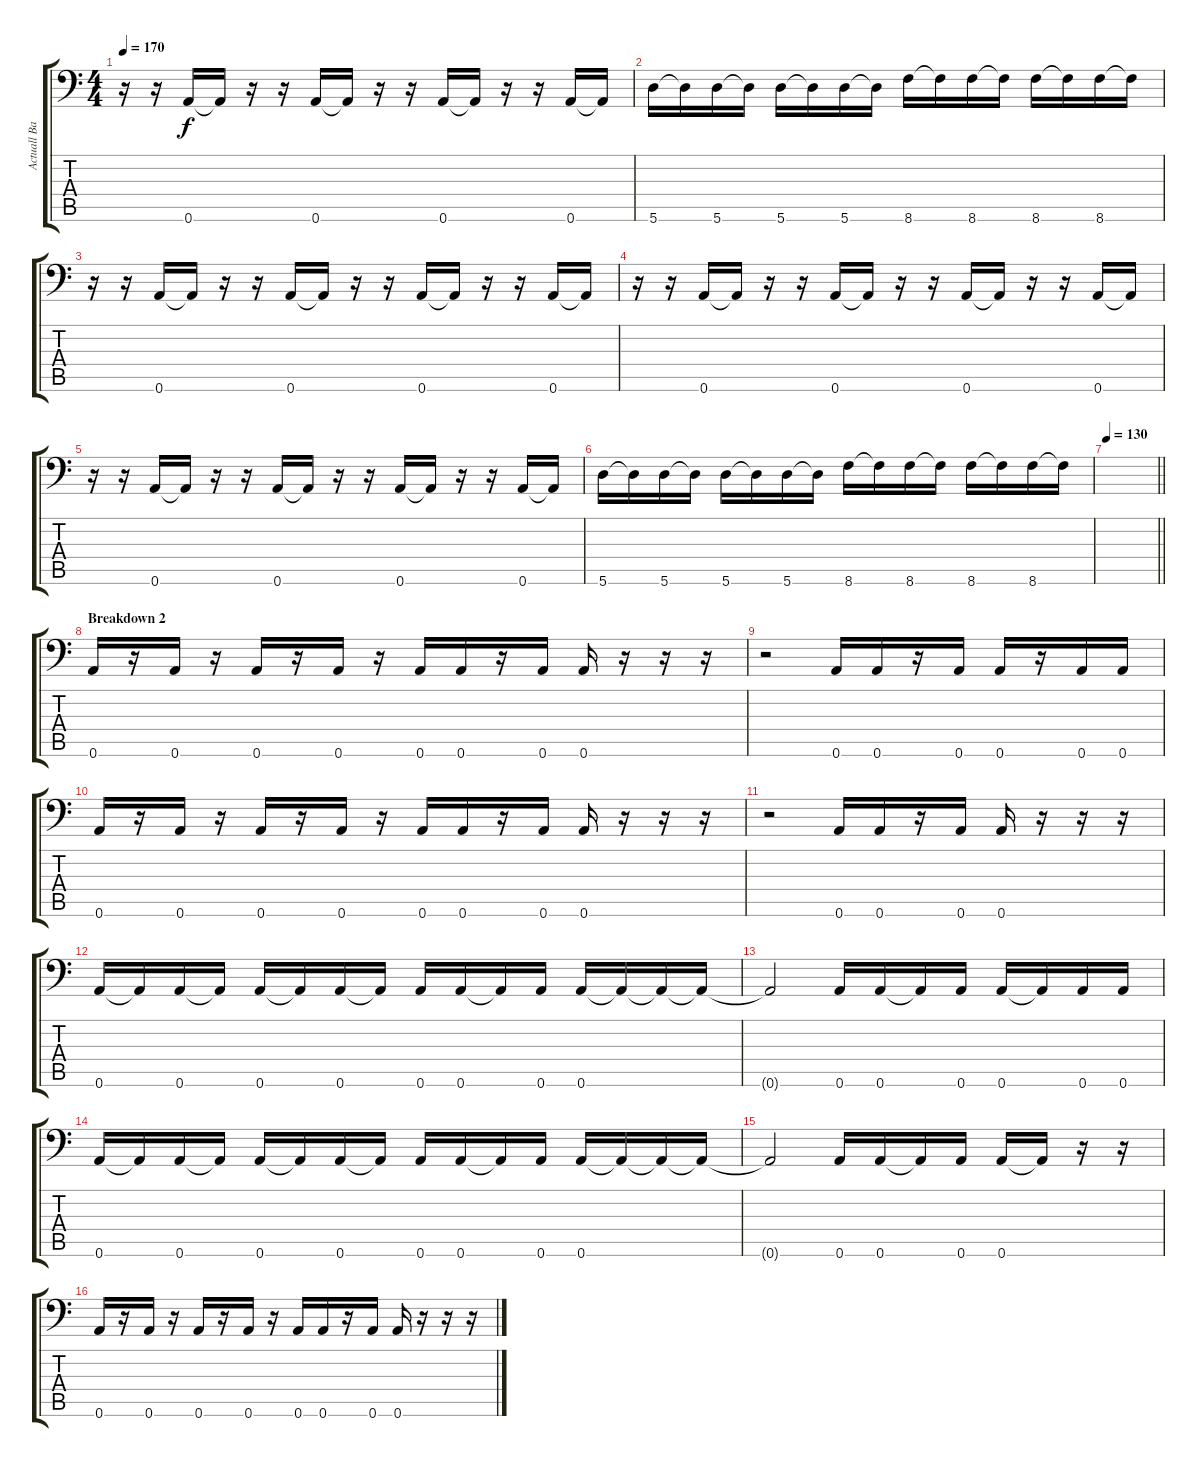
\track ("Actuall Bas" "Actuall Ba") {instrument electricbasspick}
\staff {score tabs}
\tuning (B3 Gb3 D3 A2 E2 A1) {hide}
\ts (4 4)
\tempo 170
\clef f4
\ks c
r.16{dy f} r.16 0.6.16 0.6{t}.16 r.16 r.16 0.6.16 0.6{t}.16 r.16 r.16 0.6.16 0.6{t}.16 r.16 r.16 0.6.16 0.6{t}.16 |
5.6.16 5.6{t}.16 5.6.16 5.6{t}.16 5.6.16 5.6{t}.16 5.6.16 5.6{t}.16 8.6.16 8.6{t}.16 8.6.16 8.6{t}.16 8.6.16 8.6{t}.16 8.6.16 8.6{t}.16 |
r.16 r.16 0.6.16 0.6{t}.16 r.16 r.16 0.6.16 0.6{t}.16 r.16 r.16 0.6.16 0.6{t}.16 r.16 r.16 0.6.16 0.6{t}.16 |
r.16 r.16 0.6.16 0.6{t}.16 r.16 r.16 0.6.16 0.6{t}.16 r.16 r.16 0.6.16 0.6{t}.16 r.16 r.16 0.6.16 0.6{t}.16 |
r.16 r.16 0.6.16 0.6{t}.16 r.16 r.16 0.6.16 0.6{t}.16 r.16 r.16 0.6.16 0.6{t}.16 r.16 r.16 0.6.16 0.6{t}.16 |
5.6.16 5.6{t}.16 5.6.16 5.6{t}.16 5.6.16 5.6{t}.16 5.6.16 5.6{t}.16 8.6.16 8.6{t}.16 8.6.16 8.6{t}.16 8.6.16 8.6{t}.16 8.6.16 8.6{t}.16 |
\tempo 130
\barLineRight lightlight
|
\section ("" "Breakdown 2")
0.6.16 r.16 0.6.16 r.16 0.6.16 r.16 0.6.16 r.16 0.6.16 0.6.16 r.16 0.6.16 0.6.16 r.16 r.16 r.16 |
r.2 0.6.16 0.6.16 r.16 0.6.16 0.6.16 r.16 0.6.16 0.6.16 |
0.6.16 r.16 0.6.16 r.16 0.6.16 r.16 0.6.16 r.16 0.6.16 0.6.16 r.16 0.6.16 0.6.16 r.16 r.16 r.16 |
r.2 0.6.16 0.6.16 r.16 0.6.16 0.6.16 r.16 r.16 r.16 |
0.6.16 0.6{t}.16 0.6.16 0.6{t}.16 0.6.16 0.6{t}.16 0.6.16 0.6{t}.16 0.6.16 0.6.16 0.6{t}.16 0.6.16 0.6.16 0.6{t}.16 0.6{t}.16 0.6{t}.16 |
0.6{t}.2 0.6.16 0.6.16 0.6{t}.16 0.6.16 0.6.16 0.6{t}.16 0.6.16 0.6.16 |
0.6.16 0.6{t}.16 0.6.16 0.6{t}.16 0.6.16 0.6{t}.16 0.6.16 0.6{t}.16 0.6.16 0.6.16 0.6{t}.16 0.6.16 0.6.16 0.6{t}.16 0.6{t}.16 0.6{t}.16 |
0.6{t}.2 0.6.16 0.6.16 0.6{t}.16 0.6.16 0.6.16 0.6{t}.16 r.16 r.16 |
0.6.16 r.16 0.6.16 r.16 0.6.16 r.16 0.6.16 r.16 0.6.16 0.6.16 r.16 0.6.16 0.6.16 r.16 r.16 r.16
